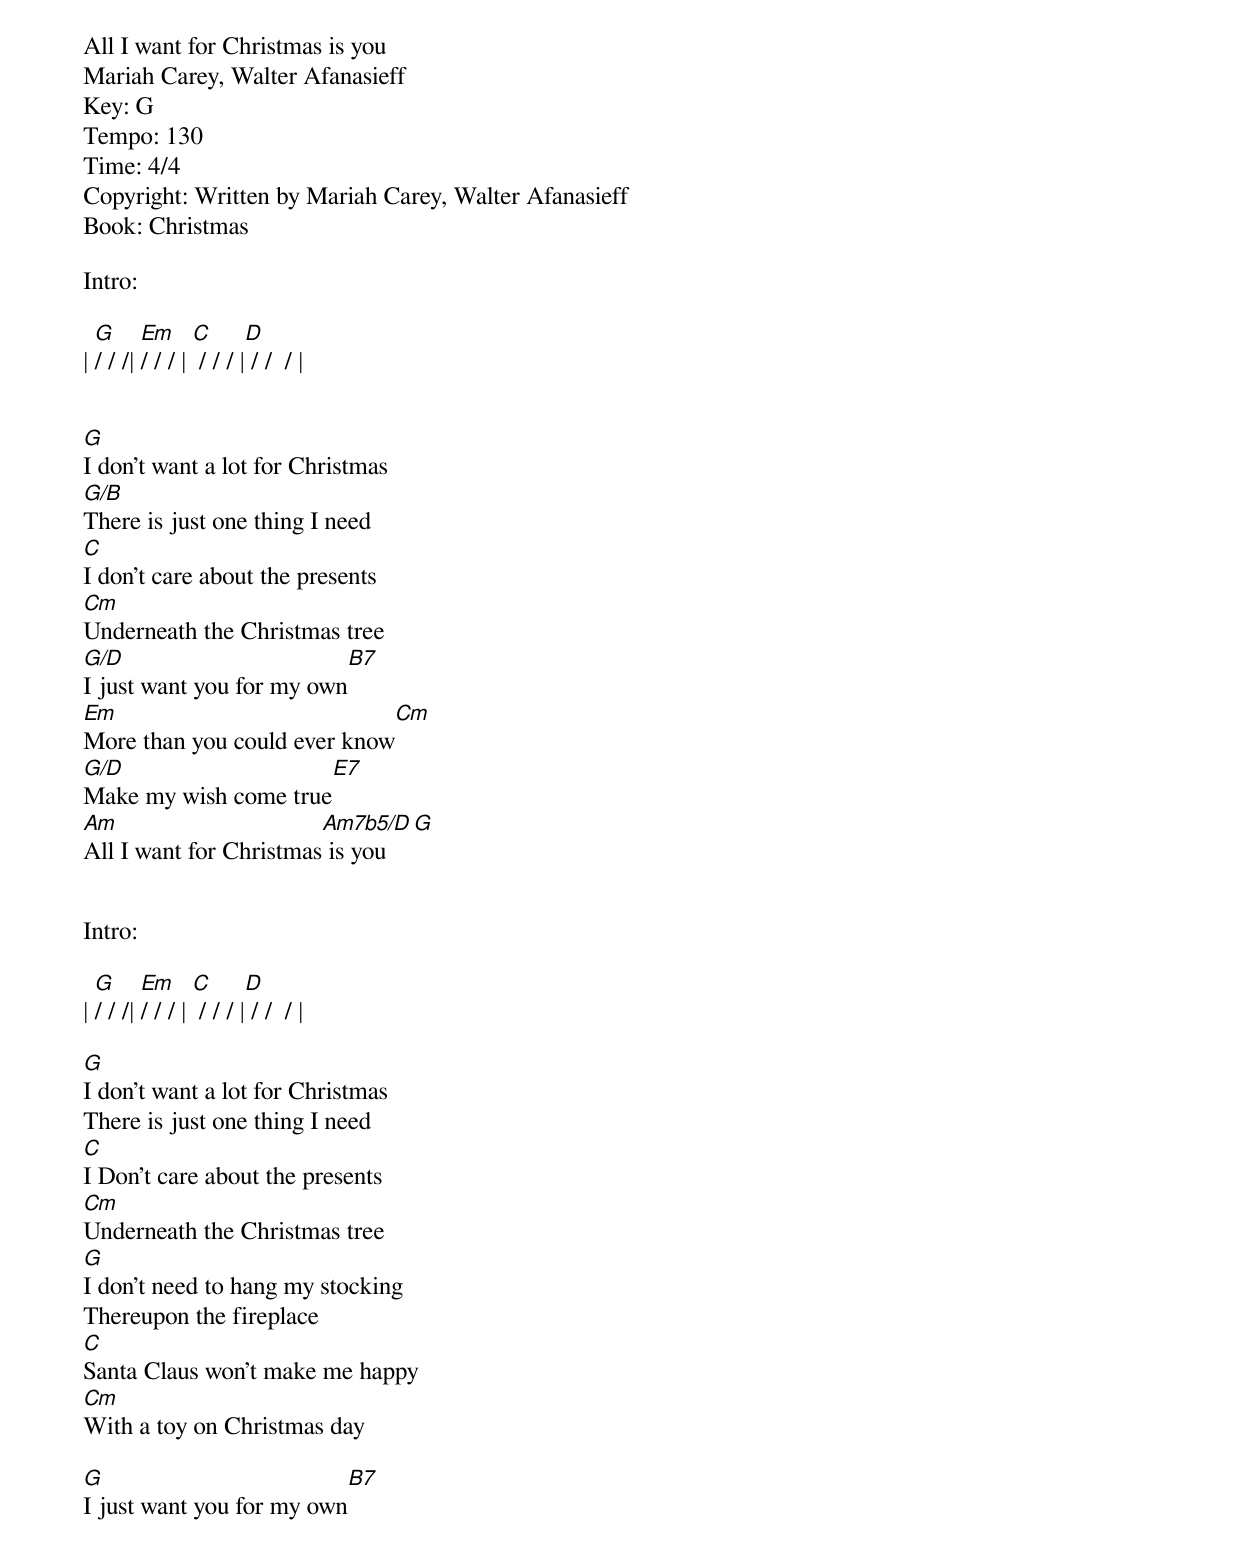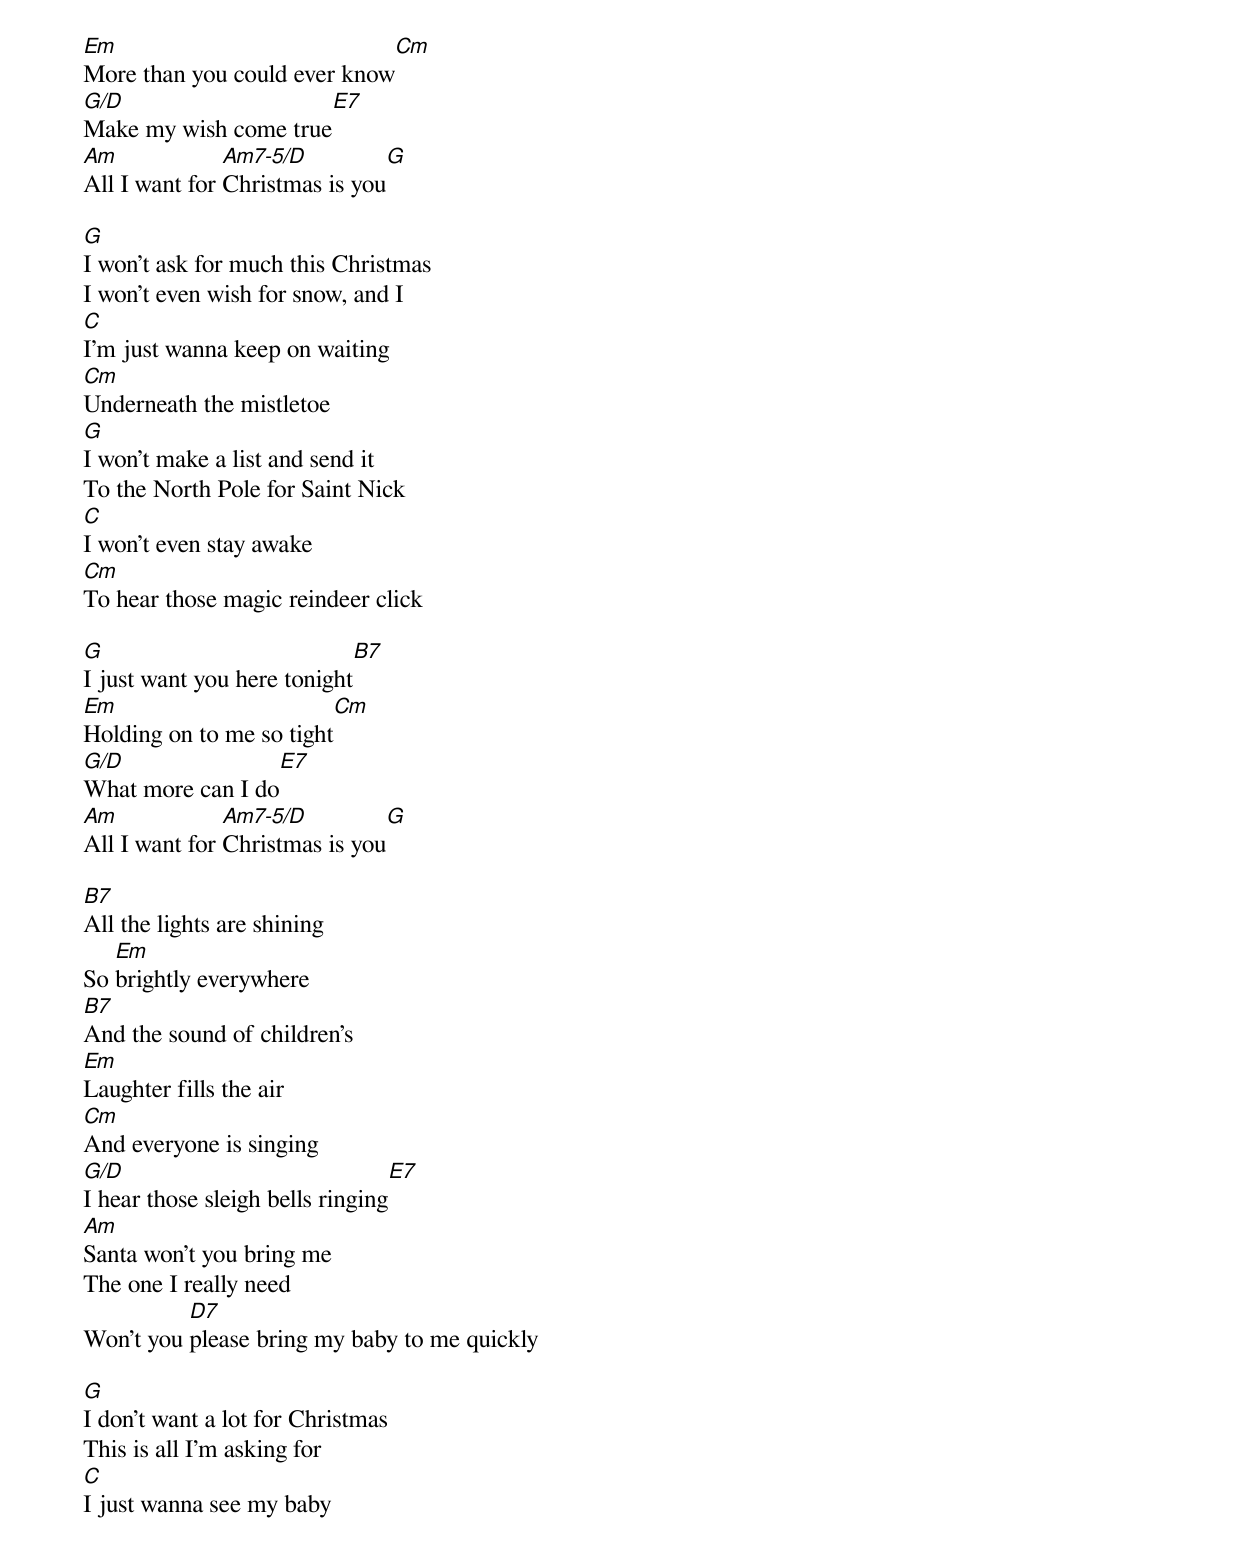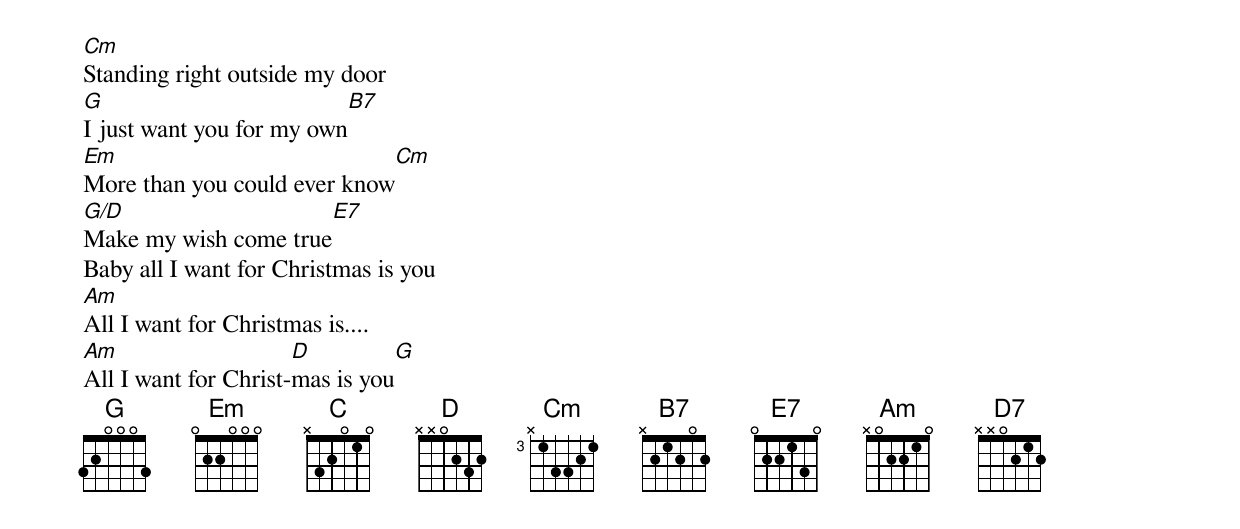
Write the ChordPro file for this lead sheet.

All I want for Christmas is you
Mariah Carey, Walter Afanasieff
Key: G
Tempo: 130
Time: 4/4
Copyright: Written by Mariah Carey, Walter Afanasieff
Book: Christmas

Intro:

| [G]/ / /| [Em]/ / / | [C] / / / |[D] / /  / |


[G]I don't want a lot for Christmas
[G/B]There is just one thing I need
[C]I don't care about the presents
[Cm]Underneath the Christmas tree
[G/D]I just want you for my own[B7]
[Em]More than you could ever know[Cm]
[G/D]Make my wish come true[E7]
[Am]All I want for Christmas[Am7b5/D] is you[G]


Intro:

| [G]/ / /| [Em]/ / / | [C] / / / |[D] / /  / |

[G]I don't want a lot for Christmas
There is just one thing I need
[C]I Don't care about the presents
[Cm]Underneath the Christmas tree
[G]I don't need to hang my stocking
Thereupon the fireplace
[C]Santa Claus won't make me happy
[Cm]With a toy on Christmas day

[G]I just want you for my own[B7]
[Em]More than you could ever know[Cm]
[G/D]Make my wish come true[E7]
[Am]All I want for [Am7-5/D]Christmas is you[G]

[G]I won't ask for much this Christmas
I won't even wish for snow, and I
[C]I'm just wanna keep on waiting
[Cm]Underneath the mistletoe
[G]I won't make a list and send it
To the North Pole for Saint Nick
[C]I won't even stay awake
[Cm]To hear those magic reindeer click

[G]I just want you here tonight[B7]
[Em]Holding on to me so tight[Cm]
[G/D]What more can I do[E7]
[Am]All I want for [Am7-5/D]Christmas is you[G]

[B7]All the lights are shining
So [Em]brightly everywhere
[B7]And the sound of children's
[Em]Laughter fills the air
[Cm]And everyone is singing
[G/D]I hear those sleigh bells ringing[E7]
[Am]Santa won't you bring me
The one I really need
Won't you [D7]please bring my baby to me quickly

[G]I don't want a lot for Christmas
This is all I'm asking for
[C]I just wanna see my baby
[Cm]Standing right outside my door
[G]I just want you for my own[B7]
[Em]More than you could ever know[Cm]
[G/D]Make my wish come true[E7]
Baby all I want for Christmas is you
[Am]All I want for Christmas is....
[Am]All I want for Christ-[D]mas is you[G]
